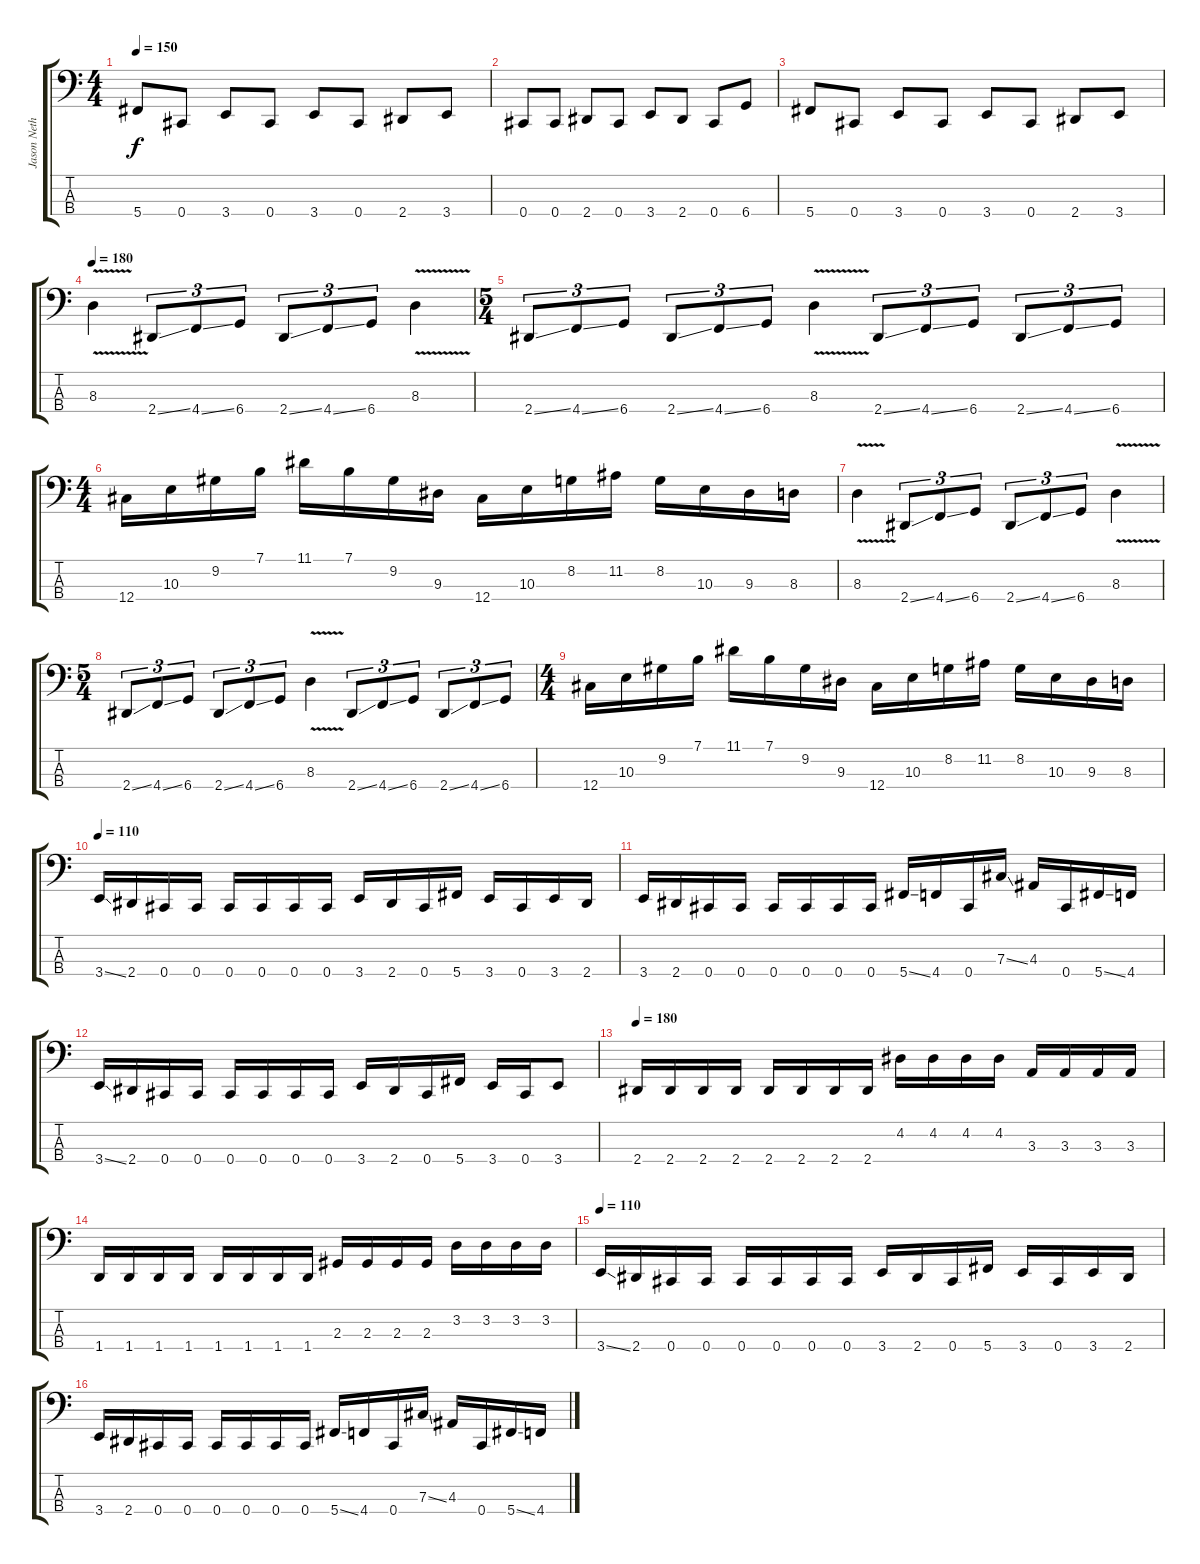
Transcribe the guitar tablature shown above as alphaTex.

\track ("Jason Netherton" "Jason Neth") {instrument electricbasspick}
\staff {score tabs}
\tuning (E2 B1 Gb1 Db1) {hide}
\ts (4 4)
\tempo 150
\clef f4
\ks c
5.4.8{dy f} 0.4.8 3.4.8 0.4.8 3.4.8 0.4.8 2.4.8 3.4.8 |
0.4.8 0.4.8 2.4.8 0.4.8 3.4.8 2.4.8 0.4.8 6.4.8 |
5.4.8 0.4.8 3.4.8 0.4.8 3.4.8 0.4.8 2.4.8 3.4.8 |
\tempo 180
8.3{v}.4 2.4{ss}.8{tu (3 2)} 4.4{ss}.8{tu (3 2)} 6.4.8{tu (3 2)} 2.4{ss}.8{tu (3 2)} 4.4{ss}.8{tu (3 2)} 6.4.8{tu (3 2)} 8.3{v}.4 |
\ts (5 4)
2.4{ss}.8{tu (3 2)} 4.4{ss}.8{tu (3 2)} 6.4.8{tu (3 2)} 2.4{ss}.8{tu (3 2)} 4.4{ss}.8{tu (3 2)} 6.4.8{tu (3 2)} 8.3{v}.4 2.4{ss}.8{tu (3 2)} 4.4{ss}.8{tu (3 2)} 6.4.8{tu (3 2)} 2.4{ss}.8{tu (3 2)} 4.4{ss}.8{tu (3 2)} 6.4.8{tu (3 2)} |
\ts (4 4)
12.4.16 10.3.16 9.2.16 7.1.16 11.1.16 7.1.16 9.2.16 9.3.16 12.4.16 10.3.16 8.2.16 11.2.16 8.2.16 10.3.16 9.3.16 8.3.16 |
8.3{v}.4 2.4{ss}.8{tu (3 2)} 4.4{ss}.8{tu (3 2)} 6.4.8{tu (3 2)} 2.4{ss}.8{tu (3 2)} 4.4{ss}.8{tu (3 2)} 6.4.8{tu (3 2)} 8.3{v}.4 |
\ts (5 4)
2.4{ss}.8{tu (3 2)} 4.4{ss}.8{tu (3 2)} 6.4.8{tu (3 2)} 2.4{ss}.8{tu (3 2)} 4.4{ss}.8{tu (3 2)} 6.4.8{tu (3 2)} 8.3{v}.4 2.4{ss}.8{tu (3 2)} 4.4{ss}.8{tu (3 2)} 6.4.8{tu (3 2)} 2.4{ss}.8{tu (3 2)} 4.4{ss}.8{tu (3 2)} 6.4.8{tu (3 2)} |
\ts (4 4)
12.4.16 10.3.16 9.2.16 7.1.16 11.1.16 7.1.16 9.2.16 9.3.16 12.4.16 10.3.16 8.2.16 11.2.16 8.2.16 10.3.16 9.3.16 8.3.16 |
\tempo 110
3.4{ss}.16 2.4.16 0.4.16 0.4.16 0.4.16 0.4.16 0.4.16 0.4.16 3.4.16 2.4.16 0.4.16 5.4.16 3.4.16 0.4.16 3.4.16 2.4.16 |
3.4.16 2.4.16 0.4.16 0.4.16 0.4.16 0.4.16 0.4.16 0.4.16 5.4{ss}.16 4.4.16 0.4.16 7.3{ss}.16 4.3.16 0.4.16 5.4{ss}.16 4.4.16 |
3.4{ss}.16 2.4.16 0.4.16 0.4.16 0.4.16 0.4.16 0.4.16 0.4.16 3.4.16 2.4.16 0.4.16 5.4.16 3.4.16 0.4.16 3.4.8 |
\tempo 180
2.4.16 2.4.16 2.4.16 2.4.16 2.4.16 2.4.16 2.4.16 2.4.16 4.2.16 4.2.16 4.2.16 4.2.16 3.3.16 3.3.16 3.3.16 3.3.16 |
1.4.16 1.4.16 1.4.16 1.4.16 1.4.16 1.4.16 1.4.16 1.4.16 2.3.16 2.3.16 2.3.16 2.3.16 3.2.16 3.2.16 3.2.16 3.2.16 |
\tempo 110
3.4{ss}.16 2.4.16 0.4.16 0.4.16 0.4.16 0.4.16 0.4.16 0.4.16 3.4.16 2.4.16 0.4.16 5.4.16 3.4.16 0.4.16 3.4.16 2.4.16 |
3.4.16 2.4.16 0.4.16 0.4.16 0.4.16 0.4.16 0.4.16 0.4.16 5.4{ss}.16 4.4.16 0.4.16 7.3{ss}.16 4.3.16 0.4.16 5.4{ss}.16 4.4.16
